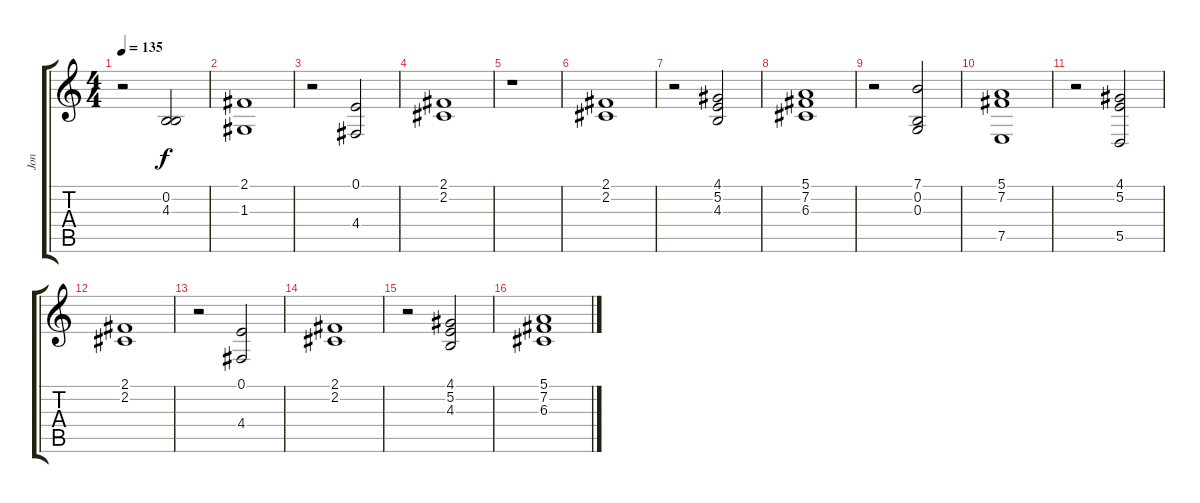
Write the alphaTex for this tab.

\track ("Jon" "Jon") {instrument drawbarorgan}
\staff {score tabs}
\tuning (E4 B3 G3 D3 A2 E2) {hide}
\ts (4 4)
\tempo 135
\clef g2
\ks c
r.2{dy f} (0.2 4.3).2 |
(2.1 1.3).1 |
r.2 (0.1 4.4).2 |
(2.1 2.2).1 |
r.1 |
(2.1 2.2).1 |
r.2 (4.1 5.2 4.3).2 |
(5.1 7.2 6.3).1 |
r.2 (7.1 0.2 0.3).2 |
(5.1 7.2 7.5).1 |
r.2 (4.1 5.2 5.5).2 |
(2.1 2.2).1 |
r.2 (0.1 4.4).2 |
(2.1 2.2).1 |
r.2 (4.1 5.2 4.3).2 |
(5.1 7.2 6.3).1
